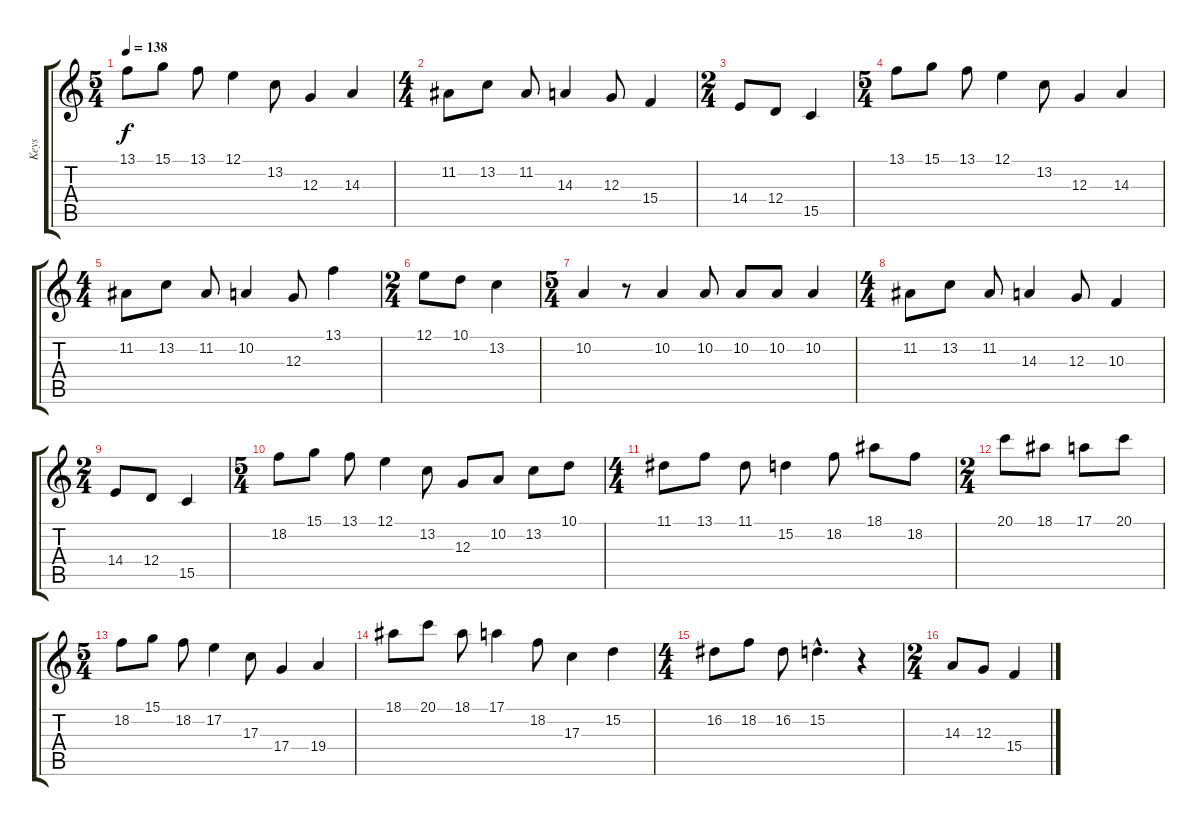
\track ("Keys" "Keys") {instrument synthstrings1}
\staff {score tabs}
\tuning (E4 B3 G3 D3 A2 E2) {hide}
\ts (5 4)
\tempo 138
\clef g2
\ks c
13.1.8{dy f instrument synthstrings1} 15.1.8 13.1.8 12.1.4 13.2.8 12.3.4 14.3.4 |
\ts (4 4)
11.2.8 13.2.8 11.2.8 14.3.4 12.3.8 15.4.4 |
\ts (2 4)
14.4.8 12.4.8 15.5.4 |
\ts (5 4)
13.1.8 15.1.8 13.1.8 12.1.4 13.2.8 12.3.4 14.3.4 |
\ts (4 4)
11.2.8 13.2.8 11.2.8 10.2.4 12.3.8 13.1.4 |
\ts (2 4)
12.1.8 10.1.8 13.2.4 |
\ts (5 4)
10.2.4 r.8 10.2.4 10.2.8 10.2.8 10.2.8 10.2.4 |
\ts (4 4)
11.2.8 13.2.8 11.2.8 14.3.4 12.3.8 10.3.4 |
\ts (2 4)
14.4.8 12.4.8 15.5.4 |
\ts (5 4)
18.2.8 15.1.8 13.1.8 12.1.4 13.2.8 12.3.8 10.2.8 13.2.8 10.1.8 |
\ts (4 4)
11.1.8 13.1.8 11.1.8 15.2.4 18.2.8 18.1.8 18.2.8 |
\ts (2 4)
20.1.8 18.1.8 17.1.8 20.1.8 |
\ts (5 4)
18.2.8 15.1.8 18.2.8 17.2.4 17.3.8 17.4.4 19.4.4 |
18.1.8 20.1.8 18.1.8 17.1.4 18.2.8 17.3.4 15.2.4 |
\ts (4 4)
16.2.8 18.2.8 16.2.8 15.2{hac}.4{d} r.4 |
\ts (2 4)
14.3.8 12.3.8 15.4.4
